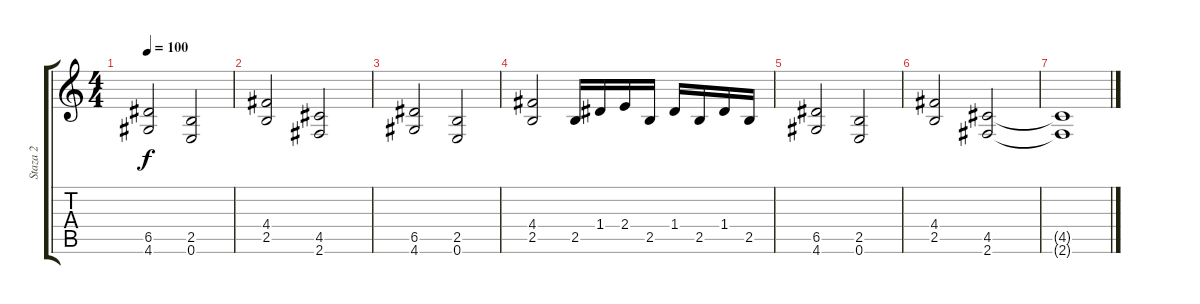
\track ("Staza 2" "Staza 2") {instrument distortionguitar}
\staff {score tabs}
\tuning (E4 B3 G3 D3 A2 E2) {hide}
\ts (4 4)
\tempo 100
\clef g2
\ks c
(6.5 4.6).2{dy f} (2.5 0.6).2 |
(4.4 2.5).2 (4.5 2.6).2 |
(6.5 4.6).2 (2.5 0.6).2 |
(4.4 2.5).2 2.5.16 1.4.16 2.4.16 2.5.16 1.4.16 2.5.16 1.4.16 2.5.16 |
(6.5 4.6).2 (2.5 0.6).2 |
(4.4 2.5).2 (4.5 2.6).2 |
(4.5{t} 2.6{t}).1
